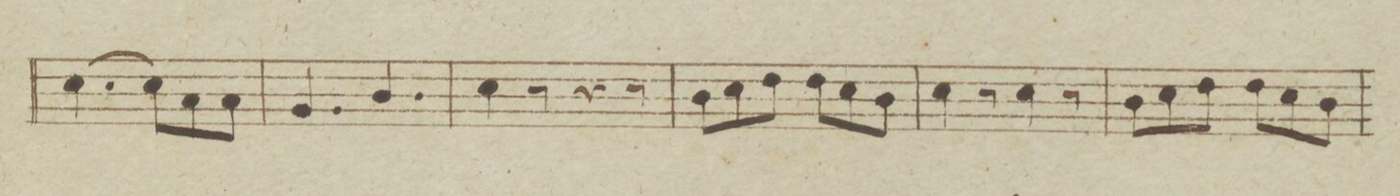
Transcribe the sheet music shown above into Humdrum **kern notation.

**kern	**dynam
*I"Clarinetto Secondo in B.	*
*clefG2	*
*k[b-e-]	*
*met(c)	*
*M6/8	*
[4.b-\	.
8b-\L]	.
8g\	.
8g\J	.
=26	=26
4.f/	.
4.a/	.
=27	=27
4b-\	.
8r	.
4r	.
8r	.
=28	=28
8a\L	.
8b-\	.
8cc\J	.
8cc\L	.
8b-\	.
8a\J	.
=29	=29
4b-\	.
8r	.
4b-\	.
8r	.
=30	=30
8a\L	.
8b-\	.
8cc\J	.
8cc\L	.
8b-\	.
8a\J	.
=31	=31
*-	*-
